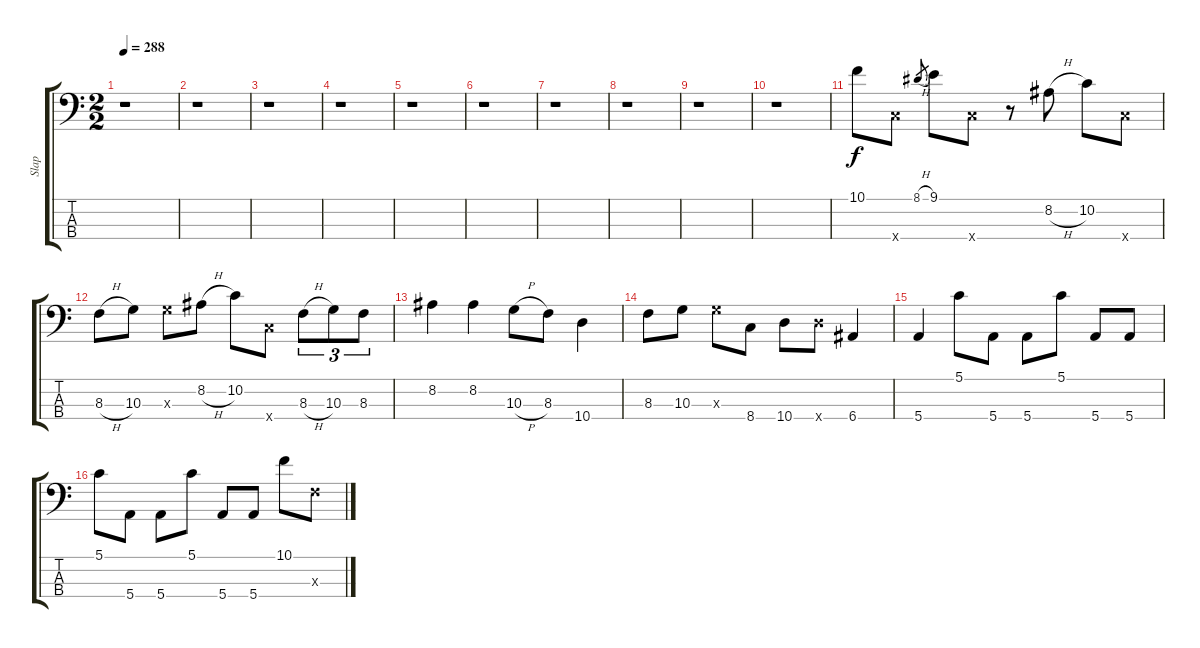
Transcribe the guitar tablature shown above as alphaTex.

\track ("Slap" "Slap") {instrument slapbass1}
\staff {score tabs}
\tuning (G2 D2 A1 E1) {hide}
\ts (2 2)
\tempo 288
\clef f4
\ks c
r.1{dy f} |
r.1 |
r.1 |
r.1 |
r.1 |
r.1 |
r.1 |
r.1 |
r.1 |
r.1 |
10.1.8 8.4{x}.8 8.1{h}.8{gr} 9.1.8 8.4{x}.8 r.8 8.2{h}.8 10.2.8 8.4{x}.8 |
8.3{h}.8 10.3.8 10.3{x}.8 8.2{h}.8 10.2.8 8.4{x}.8 8.3{h}.8{tu (3 2)} 10.3.8{tu (3 2)} 8.3.8{tu (3 2)} |
8.2.4 8.2.4 10.3{h}.8 8.3.8 10.4.4 |
8.3.8 10.3.8 10.3{x}.8 8.4.8 10.4.8 10.4{x}.8 6.4.4 |
5.4.4 5.1.8 5.4.8 5.4.8 5.1.8 5.4.8 5.4.8 |
5.1.8 5.4.8 5.4.8 5.1.8 5.4.8 5.4.8 10.1.8 8.3{x}.8
